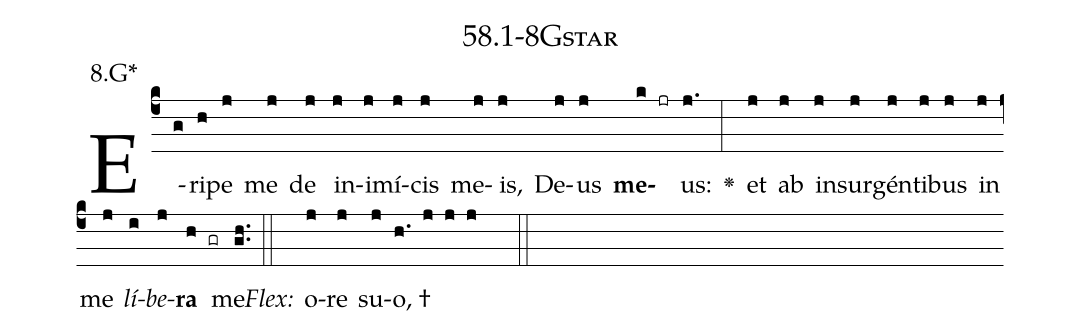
name: 58.1-8Gstar;
annotation: 8.G*;
%%
(c4)E(g)ri(h)pe(j) me(j) de(j) in(j)i(j)mí(j)cis(j) me(j)is,(j) De(j)us(j) <b>me</b>(k jr)us:(j.) <v>\greheightstar</v>(:) et(j) ab(j) in(j)sur(j)gén(j)ti(j)bus(j) in(j) me(j) <i>lí</i>(i)<i>be</i>(j)<b>ra</b>(h gr) me.(gh..) (::)
<i>Flex:</i>()  o(j)re(j) su(j)o, †(h. j j j  ::)

%E(j) u(j) o(i) u(j) a(h) e.(gh..) (::)
